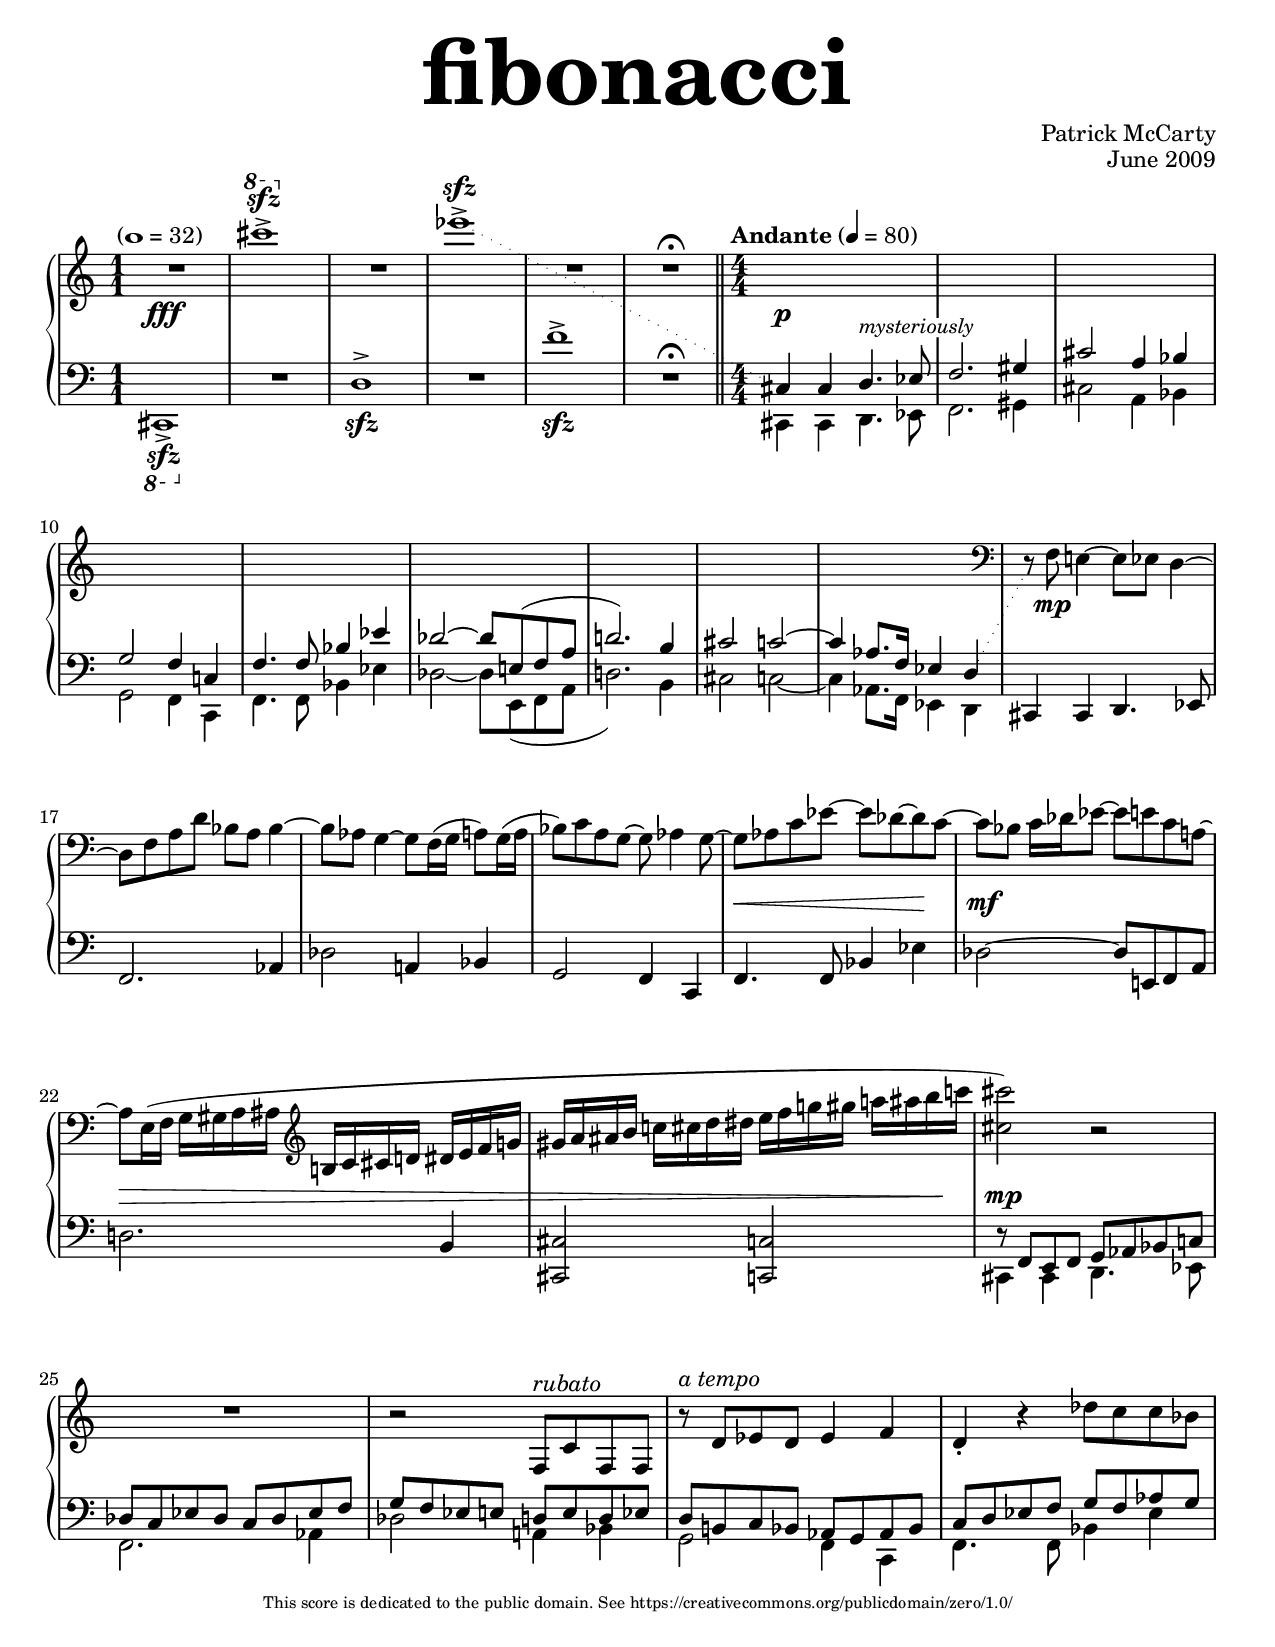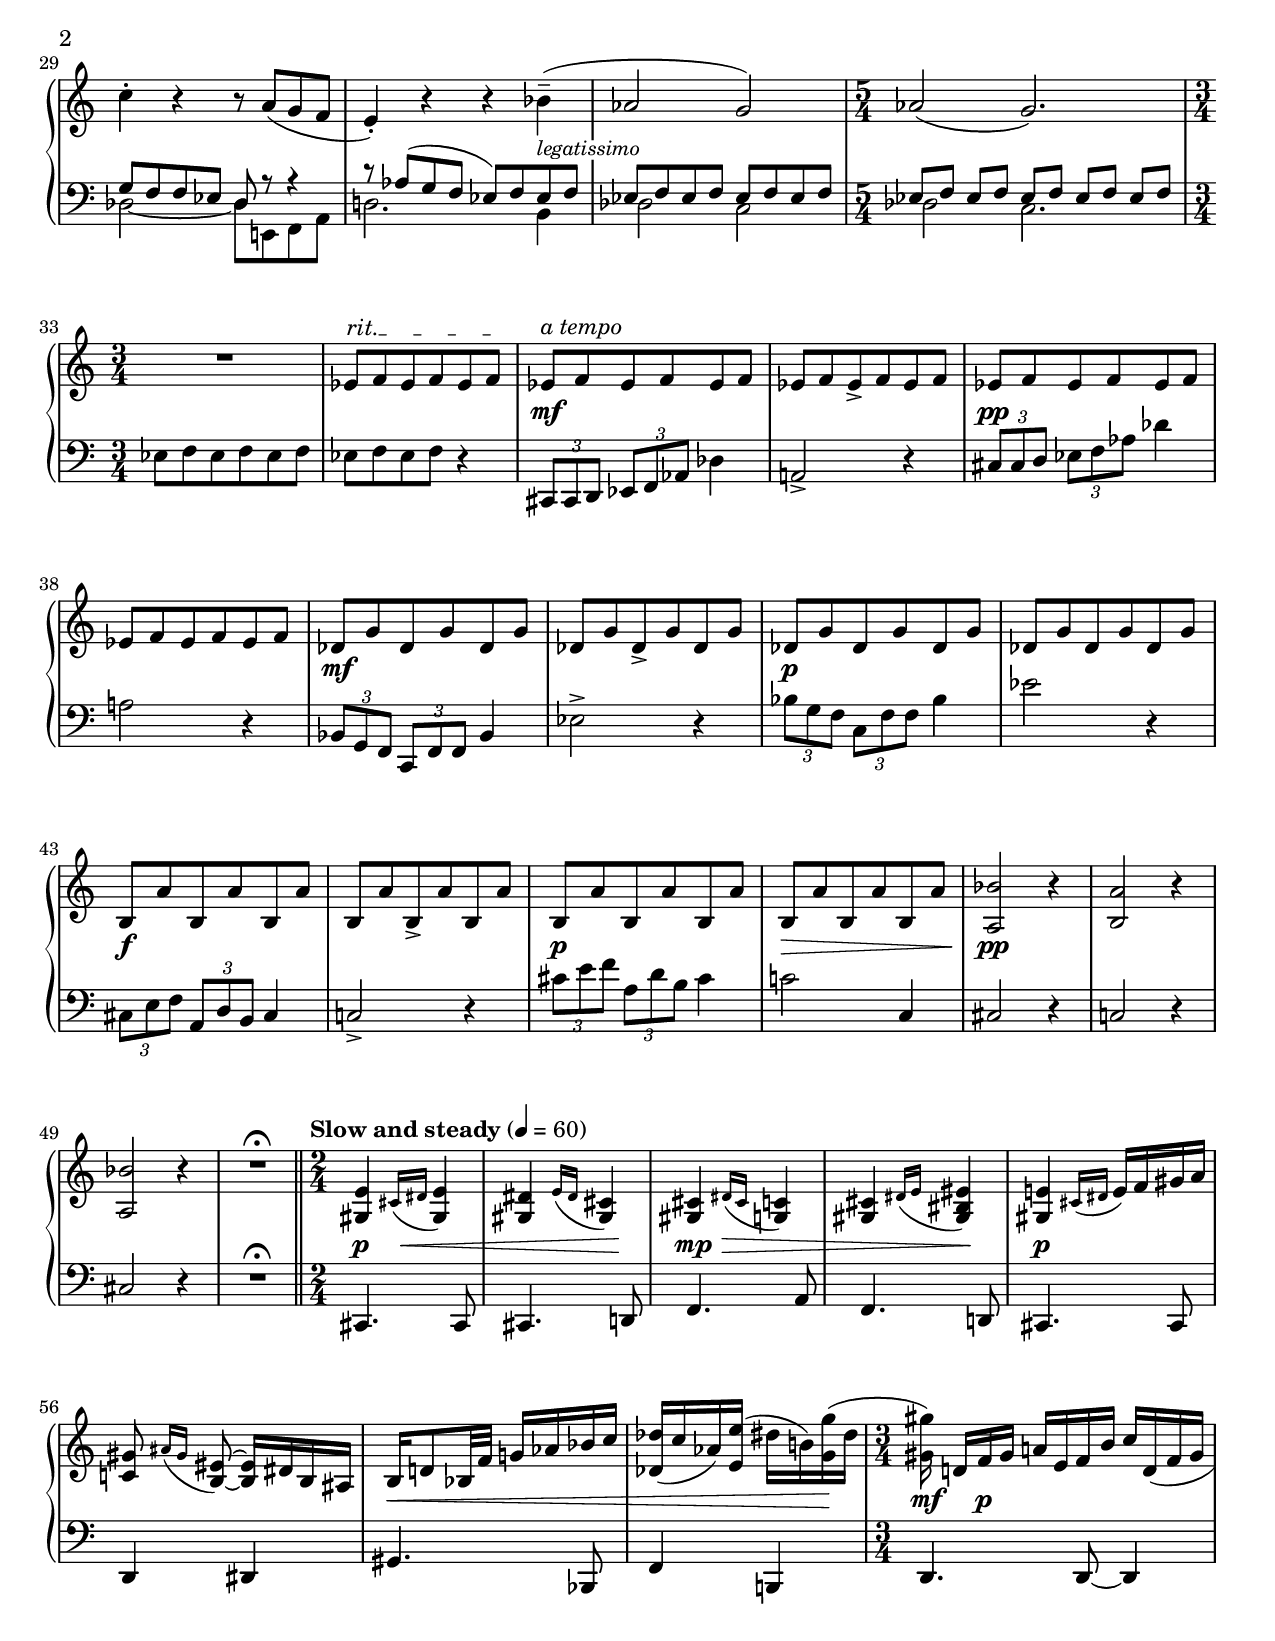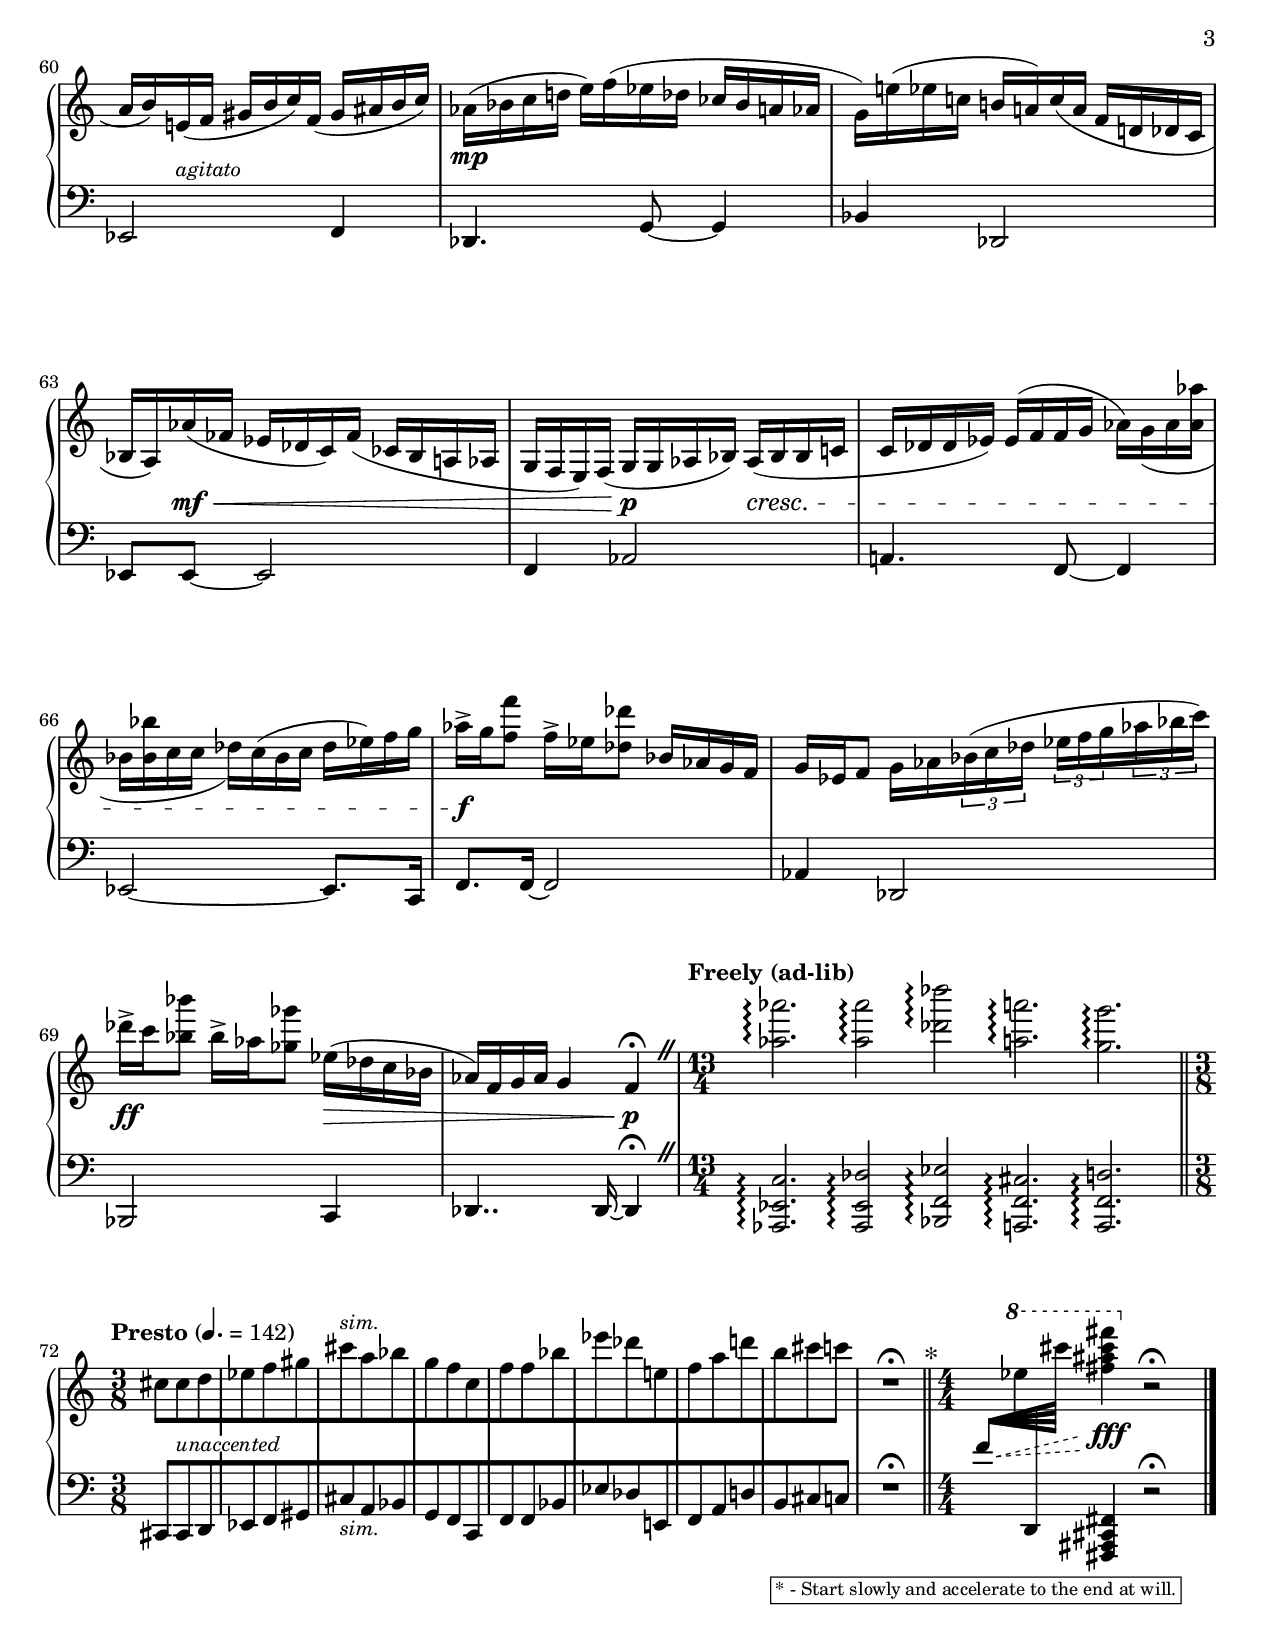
\version "2.20.0"

\include "english.ly"
\version "2.20.0"

\version "2.20.0"

%%%%%%%%%%%%%%%%%%%%%%%%%%%%%%%%%%%%%%%%%%%%%%%%%%%%%%%%%%%%%%%%%%%%%%%%%%%%%%%%
%%% \makeOctaves %%%%%%%%%%%%%%%%%%%%%%%%%%%%%%%%%%%%%%%%%%%%%%%%%%%%%%%%%%%%%%%
%%%
%%% Adds notes one or more octaves above or below the notes/chords given in the
%%% music expression.
%%%
%%% First arg: an integer (e.g. 1 = "one octave above", -1 = "one octave below")
%%% Second arg: a music expression
%%%
%%% From a public domain snippet at http://lsr.di.unimi.it/LSR/Snippet?id=445
%%%%%%%%%%%%%%%%%%%%%%%%%%%%%%%%%%%%%%%%%%%%%%%%%%%%%%%%%%%%%%%%%%%%%%%%%%%%%%%%

#(define (octave-up m t)
   (let* ((octave (1- t))
          (new-note (ly:music-deep-copy m))
          (new-pitch
            (ly:make-pitch octave
                           (ly:pitch-notename
                             (ly:music-property m 'pitch))
                           (ly:pitch-alteration
                             (ly:music-property m 'pitch)))))
   (set! (ly:music-property new-note 'pitch) new-pitch)
   new-note))

#(define (octavize-chord elements t)
   (cond
     ((null? elements) elements)
     ((eq? (ly:music-property (car elements) 'name) 'NoteEvent)
        (cons (car elements)
              (cons (octave-up (car elements) t)
                    (octavize-chord (cdr elements) t))))
     (else
       (cons (car elements)
             (octavize-chord (cdr elements) t)))))

#(define (octavize music t)
   (if (eq? (ly:music-property music 'name) 'EventChord)
       (ly:music-set-property! music
                               'elements
                               (octavize-chord
                                 (ly:music-property music 'elements) t)))
   music)

makeOctaves = #(define-music-function (arg mus) (integer? ly:music?)
                 (music-map (lambda (x) (octavize x arg))
                            (event-chord-wrap! mus)))

%%%%%%%%%%%%%%%%%%%%%%%%%%%%%%%%%%%%%%%%%%%%%%%%%%%%%%%%%%%%%%%%%%%%%%%%%%%%%%%%
%%% End \makeOctaves %%%
%%%%%%%%%%%%%%%%%%%%%%%%%%%%%%%%%%%%%%%%%%%%%%%%%%%%%%%%%%%%%%%%%%%%%%%%%%%%%%%%

%%%%%%%%%%%%%%%%%%%%%%%%%%%%%%%%%%%%%%%%%%%%%%%%%%%%%%%%%%%%%%%%%%%%%%%%%%%%%%%%
%%% \addStacc %%%%%%%%%%%%%%%%%%%%%%%%%%%%%%%%%%%%%%%%%%%%%%%%%%%%%%%%%%%%%%%%%%
%%%
%%% Defines a music function that adds a staccato articulation to all
%%% notes/chords in the music expression passed as an argument.
%%%
%%% From a public domain snippet at http://lsr.di.unimi.it/LSR/Snippet?id=82
%%%%%%%%%%%%%%%%%%%%%%%%%%%%%%%%%%%%%%%%%%%%%%%%%%%%%%%%%%%%%%%%%%%%%%%%%%%%%%%%

#(define (make-script x)
   (make-music 'ArticulationEvent
               'articulation-type x))

#(define (add-script m x)
   (case (ly:music-property m 'name)
     ((NoteEvent) (set! (ly:music-property m 'articulations)
                        (append (ly:music-property m 'articulations)
                                (list (make-script x))))
                   m)
     ((EventChord) (set! (ly:music-property m 'elements)
                         (append (ly:music-property m 'elements)
                                 (list (make-script x))))
                    m)
     (else #f)))

#(define (add-staccato m)
   (add-script m "staccato"))

addStacc = #(define-music-function (music) (ly:music?)
              (map-some-music add-staccato music))

%%%%%%%%%%%%%%%%%%%%%%%%%%%%%%%%%%%%%%%%%%%%%%%%%%%%%%%%%%%%%%%%%%%%%%%%%%%%%%%%
%%% End \addStacc %%%
%%%%%%%%%%%%%%%%%%%%%%%%%%%%%%%%%%%%%%%%%%%%%%%%%%%%%%%%%%%%%%%%%%%%%%%%%%%%%%%%


lower = \absolute {
  \ottava #-1
  cs,,1-> _ \sfz | % m. 1
  R1 | % m. 2
  \ottava #0
  d1-> _ \sfz | % m. 3
  R1 | % m. 4
  f'1-> _ \sfz | % m. 5
  R1 ^ \fermataMarkup | % m. 6
  \time 4/4
  \relative c, {
    \stemDown
    \tieDown
    cs4 cs d4. ef8 | % m. 7
    f2. gs4 | % m. 8
    cs2 a4 bf | % m. 9
    g2 f4 c | % m. 10
    f4. f8 bf4 ef | % m. 11
    df2 ~ df8 e, _ ( f a | % m. 12
    d2. ) b4 | % m. 13
    cs2 c ~ | % m. 14
    c4 af8. f16 ef4 d | % m. 15
    \stemNeutral
    \tieNeutral
    cs4 cs d4. ef8 | % m. 16
    f2. af4 | % m. 17
    df2 a4 bf | % m. 18
    g2 f4 c | % m. 19
    f4. f8 bf4 ef | % m. 20
    df2 ~ df8 e, f a | % m. 21
    d2. b4 | % m. 22
    \makeOctaves #-1 { cs2 c } | % m. 23

    % second time (two voices)
    <<
      {
        \voiceOne
        d8\rest f, e f g af bf c | % m. 24
        df8 c ef df c df ef f | % m. 25
        g8 f ef e d e d ef | % m. 26
        d8 b c bf af g af bf | % m. 27
        c8 d ef f g f af g | % m. 28
        g8 f f ef df r8 r4 | % m. 29
        r8 af'8 ( g f ef ) f ef f | % m. 30
        \repeat unfold 4 { ef8 f } | % m. 31
        \time 5/4
        \repeat unfold 5 { ef8 f } | % m. 32
      }
      \\
      {
        \voiceTwo
        cs,4 cs d4. ef8 | % m. 24
        f2. af4 | % m. 25
        df2 a4 bf | % m. 26
        g2 f4 c | % m. 27
        f4. f8 bf4 ef | % m. 28
        df2 ~ df8 e, f a | % m. 29
        d2. b4 | % m. 30
        df2 c | % m. 31
        df2 c2. | % m. 32
      }
    >>
    %% must return to a single voice
    \oneVoice

    \time 3/4
    \repeat unfold 3 { ef8 f } | % m. 33
    \repeat unfold 2 { ef8 f } r4 | % m. 34

    %% first time
    \tuplet 3/2 { cs,8 cs d }
    \tuplet 3/2 { ef8 f af }
    df4 | % m. 35
    a2-> r4 | % m. 36

    %% second time
    \tuplet 3/2 { cs8 cs d }
    \tuplet 3/2 { ef8 f af }
    df4 | % m. 37
    a2 r4 | % m. 38

    %% first time
    \tuplet 3/2 { bf,8 g f }
    \tuplet 3/2 { c8 f f }
    bf4 | % m. 39
    ef2-> r4 | % m. 40

    %% second time
    \tuplet 3/2 { bf'8 g f }
    \tuplet 3/2 { c8 f f }
    bf4 | % m. 41
    ef2 r4 | % m. 42

    %% first time
    \tuplet 3/2 { cs,8 e f }
    \tuplet 3/2 { a,8 d b }
    cs4 | % m. 43
    c2-> r4 | % m. 44

    %% second time
    \tuplet 3/2 { cs'8 e f }
    \tuplet 3/2 { a,8 d b }
    cs4 | % m. 45
    c2 c,4 | % m. 46

    cs2 r4 | % m. 47
    c2 r4 | % m. 48
    cs2 r4 | % m. 49

    R1 * 3/4 ^ \fermataMarkup

    \bar "||" | % m. 50


    %% Slow and steady %%
    \time 2/4
    cs,4. cs8 | % m. 51
    cs4. d8 | % m. 52
    f4. a8 | % m. 53
    f4. d8 | % m. 54

    cs4. cs8 | % m. 55
    d4 ds | % m. 56
    gs4. bf,8 | % m. 57
    f'4 b, | % m. 58

    \time 3/4
    d4. d8 ~ d4 | % m. 59
    ef2 f4 | % m. 60
    df4. g8 ~ g4 | % m. 61
    bf4 df,2 | % m. 62
    ef8 ef ~ ef2 | % m. 63
    f4 af2 | % m. 64
    a4. f8 ~ f4 | % m. 65
    ef2 ~ ef8. c16 | % m. 66
    f8. f16 ~ f2 | % m. 67
    af4 df,2 | % m. 68
    bf2 c4 | % m. 69
    df4.. df16 ~
    \override BreathingSign.text =
      \markup { \musicglyph "scripts.caesura.straight" }
    df4 \fermata \breathe | % m. 70

    %%%%

    %%% Freely %%%
    \time 13/4
    <af ef' c'>2. \arpeggio <af ef' df'>2 \arpeggio
    <bf f' ef'>2 \arpeggio <a f' cs'>2. \arpeggio
    <a f' d'>2. \arpeggio
    \bar "||" | % m. 71

    %%% Tempo change
    %%% "Presto"
    \time 3/8
    %% manual beam
    \once \override Beam.positions = #'(3 . 3)
    \addStacc { cs8 [ cs d | % m. 72
    ef8 f gs } | % m. 73
    cs8 _ \markup \small \italic { sim. } a bf | % m. 74
    g8 f c | % m. 75
    f8 f bf | % m. 76
    ef8 df e, | % m. 77
    f8 a d | % m. 78
    b8 cs c ]
    R1 * 3/8 ^ \fermataMarkup
    \bar "||" | % m. 79
    \once \override Score.RehearsalMark.break-align-symbols = #'(time-signature)
    \mark \markup { \huge "*" }
  }

  %% Last measure
  \absolute {
    \time 4/4
    \override Beam.thickness = #0.35
    \override Beam.grow-direction = #RIGHT
    \scaleDurations #'(4 . 1)
    {
      \featherDurations #(ly:make-moment 2/3)
      {
        \once \override Beam.positions = #'(7 . 8.7)
        f'64
        _ \markup
          \tiny
          \center-align
          \box
          \pad-around #0.25 { "* - Start slowly and accelerate to the end at will." }
        [
        \change Staff = "RH"
        \ottava #1
        ef'''64
        \change Staff = "LH"
        d,64
        \change Staff = "RH"
        cs''''64 ]
      }
    }
    \change Staff = "LH"
    <fs, cs, as,, fs,,>4
    r2 \fermata
    \bar "|." | % m. 80
  }
}


% vim: ft=lilypond sw=2 et sts=2

\version "2.20.0"

\version "2.20.0"

%%%%%%%%%%%%%%%%%%%%%%%%%%%%%%%%%%%%%%%%%%%%%%%%%%%%%%%%%%%%%%%%%%%%%%%%%%%%%%%%
%%% \makeOctaves %%%%%%%%%%%%%%%%%%%%%%%%%%%%%%%%%%%%%%%%%%%%%%%%%%%%%%%%%%%%%%%
%%%
%%% Adds notes one or more octaves above or below the notes/chords given in the
%%% music expression.
%%%
%%% First arg: an integer (e.g. 1 = "one octave above", -1 = "one octave below")
%%% Second arg: a music expression
%%%
%%% From a public domain snippet at http://lsr.di.unimi.it/LSR/Snippet?id=445
%%%%%%%%%%%%%%%%%%%%%%%%%%%%%%%%%%%%%%%%%%%%%%%%%%%%%%%%%%%%%%%%%%%%%%%%%%%%%%%%

#(define (octave-up m t)
   (let* ((octave (1- t))
          (new-note (ly:music-deep-copy m))
          (new-pitch
            (ly:make-pitch octave
                           (ly:pitch-notename
                             (ly:music-property m 'pitch))
                           (ly:pitch-alteration
                             (ly:music-property m 'pitch)))))
   (set! (ly:music-property new-note 'pitch) new-pitch)
   new-note))

#(define (octavize-chord elements t)
   (cond
     ((null? elements) elements)
     ((eq? (ly:music-property (car elements) 'name) 'NoteEvent)
        (cons (car elements)
              (cons (octave-up (car elements) t)
                    (octavize-chord (cdr elements) t))))
     (else
       (cons (car elements)
             (octavize-chord (cdr elements) t)))))

#(define (octavize music t)
   (if (eq? (ly:music-property music 'name) 'EventChord)
       (ly:music-set-property! music
                               'elements
                               (octavize-chord
                                 (ly:music-property music 'elements) t)))
   music)

makeOctaves = #(define-music-function (arg mus) (integer? ly:music?)
                 (music-map (lambda (x) (octavize x arg))
                            (event-chord-wrap! mus)))

%%%%%%%%%%%%%%%%%%%%%%%%%%%%%%%%%%%%%%%%%%%%%%%%%%%%%%%%%%%%%%%%%%%%%%%%%%%%%%%%
%%% End \makeOctaves %%%
%%%%%%%%%%%%%%%%%%%%%%%%%%%%%%%%%%%%%%%%%%%%%%%%%%%%%%%%%%%%%%%%%%%%%%%%%%%%%%%%

%%%%%%%%%%%%%%%%%%%%%%%%%%%%%%%%%%%%%%%%%%%%%%%%%%%%%%%%%%%%%%%%%%%%%%%%%%%%%%%%
%%% \addStacc %%%%%%%%%%%%%%%%%%%%%%%%%%%%%%%%%%%%%%%%%%%%%%%%%%%%%%%%%%%%%%%%%%
%%%
%%% Defines a music function that adds a staccato articulation to all
%%% notes/chords in the music expression passed as an argument.
%%%
%%% From a public domain snippet at http://lsr.di.unimi.it/LSR/Snippet?id=82
%%%%%%%%%%%%%%%%%%%%%%%%%%%%%%%%%%%%%%%%%%%%%%%%%%%%%%%%%%%%%%%%%%%%%%%%%%%%%%%%

#(define (make-script x)
   (make-music 'ArticulationEvent
               'articulation-type x))

#(define (add-script m x)
   (case (ly:music-property m 'name)
     ((NoteEvent) (set! (ly:music-property m 'articulations)
                        (append (ly:music-property m 'articulations)
                                (list (make-script x))))
                   m)
     ((EventChord) (set! (ly:music-property m 'elements)
                         (append (ly:music-property m 'elements)
                                 (list (make-script x))))
                    m)
     (else #f)))

#(define (add-staccato m)
   (add-script m "staccato"))

addStacc = #(define-music-function (music) (ly:music?)
              (map-some-music add-staccato music))

%%%%%%%%%%%%%%%%%%%%%%%%%%%%%%%%%%%%%%%%%%%%%%%%%%%%%%%%%%%%%%%%%%%%%%%%%%%%%%%%
%%% End \addStacc %%%
%%%%%%%%%%%%%%%%%%%%%%%%%%%%%%%%%%%%%%%%%%%%%%%%%%%%%%%%%%%%%%%%%%%%%%%%%%%%%%%%


upper = \absolute {
  \override VoiceFollower.style = #'dotted-line
  \tempo "" 1 = 32
  \showStaffSwitch
  R1 | % m. 1
  \ottava #1
  cs''''1-> ^ \sfz | % m. 2
  R1 | % m. 3
  \ottava #0
  ef'''1-> ^ \sfz | % m. 4
  R1 | % m. 5
  R1 ^ \fermataMarkup \bar "||" | % m. 6
  \tempo "Andante" 4 = 80
  \change Staff = "LH"
  \time 4/4
  \relative c {
    \stemUp
    \tieUp
    cs4 cs d4. ef8 | % m. 7
    f2. gs4 | % m. 8
    cs2 a4 bf | % m. 9
    g2 f4 c | % m. 10
    f4. f8 bf4 ef | % m. 11
    df2 ~ df8 e, ^ ( f a | % m. 12
    d2. ) b4 | % m. 13
    cs2 c ~ | % m. 14
    c4 af8. f16 ef4 d | % m. 15
    \change Staff = "RH"
    \clef "bass"
    \stemNeutral
    \tieNeutral
    r8 f8 e4 ~ e8 ef d4 ~ | % m. 16
    d8 f a d bf a bf4 ~ | % m. 17
    bf8 af g4 ~ g8 f16 ( g a8 ) g16 ( a | % m. 18
    bf8 ) c a g ~ g af4 g8 ~ | % m. 19
    g8 af c ef ~ ef df ~ df c ~ | % m. 20
    c8 bf c16 df ef8 ~ ef e c a ~ | % m. 21
    a8 e16 ( f g gs a as
    \clef "treble"
    b16 c cs d
    ds e f g | % m. 22
    gs16 a as b c cs d ds
    e16 f g gs a as b c | % m. 23
    \makeOctaves #-1 { cs2 ) r2 } | % m. 24
    R1 | % m. 25
    r2 \addStacc { f,,,8
    ^ \markup \italic { "rubato" }
    c' f, f } | % m. 26
    r8
    ^ \markup \italic { "a tempo" }
    \addStacc { d'8 ef d ef4 f } | % m. 27
    d4-. r4 \addStacc { df'8 c c bf } | % m. 28
    c4-. r4 r8 a8 ( g f | % m. 29
    e4-. ) r4 r bf'4-- ( | % m. 30
    af2 g2 ) | % m. 31
    \time 5/4
    af2 ( g2. ) | % m. 32

    \time 3/4
    R1 * 3/4 | % m. 33
    \override TextSpanner.bound-details.left.text = #"rit."
    ef8
    \startTextSpan
    f ef f ef f
    \stopTextSpan
    | % m. 34

    %% first time
    ef8 ^ \markup \italic { "a tempo" } f \repeat unfold 2 { ef8 f } | % m. 35
    ef8 f ef-> f ef f | % m. 36
    %% second time
    \repeat unfold 3 { ef8 f } | % m. 37
    ef8 f ef f ef f | % m. 38

    %% first time
    \repeat unfold 3 { df8 g } | % m. 39
    df8 g df-> g df g | % m. 40
    %% second time
    \repeat unfold 3 { df8 g } | % m. 41
    df8 g df g df g | % m. 42

    %% first time
    \repeat unfold 3 { b,8 a' } | % m. 43
    b,8 a' b,-> a' b, a' | % m. 44
    %% second time
    \repeat unfold 3 { b,8 a' } | % m. 45
    b,8 a' b, a' b, a' | % m. 46

    <a, bf'>2 r4 | % m. 47
    <b a'>2 r4 | % m. 48
    <a bf'>2 r4 | % m. 49

    R1 * 3/4 ^ \fermataMarkup
    \bar "||" | % m. 50

    %% section 3

    \time 2/4
    \tempo "Slow and steady" 4 = 60
    <e' gs,>4 \acciaccatura { cs16[ ds] } <e gs,>4 | % m. 51
    <ds gs,>4 \acciaccatura { e16[ ds] } <cs gs>4 | % m. 52
    <cs gs>4 \acciaccatura { ds16[ cs] } <c g>4  | % m. 53
    <cs gs>4 \acciaccatura { ds16[ e] } <es bs gs>4 | % m. 54

    <e gs,>4 \acciaccatura { cs16[ ds] } e16 f gs a | % m. 55
    <gs c,>8 \acciaccatura { as16[ gs] } <es b>8 ~ <es b>16 ds b as | % m. 56

    b16 d8 bf32 f' g16 af bf c | % m. 57
    <df df,>16 ( c af ) <e' e,> ( ds b ) <g' g,> ( ds | % m. 58

    \time 3/4
    \override Beam.breakable = ##t
    <gs gs,>16 ) \noBeam d,16 f gs
    a16 e f b
    c16 d, ( f gs | % m. 59

    a16 b ) e, ( f
    gs16 b c ) f, (
    gs16 as b c ) | % m. 60

    af16 ( bf c d
    e16 ) f ( ef df
    cf16 bf a af | % m. 61

    g16 ) e' ( ef c
    b16 a ) c ( a
    f16 d df c | % m. 62

    bf16 a ) af' ( ff
    ef16 df c ) ff (
    cf16 bf a af | % m. 63

    g16 f e ) f (
    g16 g af bf )
    af16 ( bf bf c | % m. 64

    c16 df df ef )
    ef16 ( f f g
    af16 ) g _ ( af <af af'> | % m. 65

    bf16 <bf bf'> c c
    df16 ) c ( bf c
    df16 ef ) f g | % m. 66

    af16-> g <f f'>8 f16-> ef <df df'>8
    bf16 af g f | % m. 67

    g16 ef f8
    g16 af \tuplet 3/2 { bf16 ( c df }
    \tuplet 3/2 { ef16 f g }
    \tuplet 3/2 { af16 bf c ) } | % m. 68

    df16-> c <bf bf'>8 bf16-> af <gf gf'>8
    ef16 ( df c bf | % m. 69

    af16 ) f g af
    g4
    \override BreathingSign.text =
      \markup { \musicglyph "scripts.caesura.straight" }
    f4 \fermata \breathe | % m. 70

    %%%%
    \tempo "Freely (ad-lib)"
    \time 13/4
    <af'' af,>2. \arpeggio <af af,>2 \arpeggio
    <df df,>2 \arpeggio <a a,>2. \arpeggio
    <g g,>2. \arpeggio
    \bar "||" | % m. 71

    %%% Tempo change
    \tempo "Presto" 4. = 142
    \time 3/8
    %% manual beam
    \once \override Beam.positions = #'(-3 . -3)
    \addStacc { cs,,8 [ cs d | % m. 72
    ef8 f gs } | % m. 73
    cs8 ^ \markup \small \italic { sim. } a bf | % m. 74
    g8 f c | % m. 75
    f8 f bf | % m. 76
    ef8 df e, | % m. 77
    f8 a d | % m. 78
    b8 cs c ] | % m. 79
    R1 * 3/8 ^ \fermataMarkup
    \bar "||" | % m. 80
  }

  \absolute {
    \time 4/4
    s4
    <fs''' as''' cs'''' fs''''>4
    \ottava #0
    r2 \fermata
    \bar "|."
  }
}


% vim: ft=lilypond sw=2 et sts=2

\version "2.20.0"

\version "2.20.0"

%%%%%%%%%%%%%%%%%%%%%%%%%%%%%%%%%%%%%%%%%%%%%%%%%%%%%%%%%%%%%%%%%%%%%%%%%%%%%%%%
%%% \makeOctaves %%%%%%%%%%%%%%%%%%%%%%%%%%%%%%%%%%%%%%%%%%%%%%%%%%%%%%%%%%%%%%%
%%%
%%% Adds notes one or more octaves above or below the notes/chords given in the
%%% music expression.
%%%
%%% First arg: an integer (e.g. 1 = "one octave above", -1 = "one octave below")
%%% Second arg: a music expression
%%%
%%% From a public domain snippet at http://lsr.di.unimi.it/LSR/Snippet?id=445
%%%%%%%%%%%%%%%%%%%%%%%%%%%%%%%%%%%%%%%%%%%%%%%%%%%%%%%%%%%%%%%%%%%%%%%%%%%%%%%%

#(define (octave-up m t)
   (let* ((octave (1- t))
          (new-note (ly:music-deep-copy m))
          (new-pitch
            (ly:make-pitch octave
                           (ly:pitch-notename
                             (ly:music-property m 'pitch))
                           (ly:pitch-alteration
                             (ly:music-property m 'pitch)))))
   (set! (ly:music-property new-note 'pitch) new-pitch)
   new-note))

#(define (octavize-chord elements t)
   (cond
     ((null? elements) elements)
     ((eq? (ly:music-property (car elements) 'name) 'NoteEvent)
        (cons (car elements)
              (cons (octave-up (car elements) t)
                    (octavize-chord (cdr elements) t))))
     (else
       (cons (car elements)
             (octavize-chord (cdr elements) t)))))

#(define (octavize music t)
   (if (eq? (ly:music-property music 'name) 'EventChord)
       (ly:music-set-property! music
                               'elements
                               (octavize-chord
                                 (ly:music-property music 'elements) t)))
   music)

makeOctaves = #(define-music-function (arg mus) (integer? ly:music?)
                 (music-map (lambda (x) (octavize x arg))
                            (event-chord-wrap! mus)))

%%%%%%%%%%%%%%%%%%%%%%%%%%%%%%%%%%%%%%%%%%%%%%%%%%%%%%%%%%%%%%%%%%%%%%%%%%%%%%%%
%%% End \makeOctaves %%%
%%%%%%%%%%%%%%%%%%%%%%%%%%%%%%%%%%%%%%%%%%%%%%%%%%%%%%%%%%%%%%%%%%%%%%%%%%%%%%%%

%%%%%%%%%%%%%%%%%%%%%%%%%%%%%%%%%%%%%%%%%%%%%%%%%%%%%%%%%%%%%%%%%%%%%%%%%%%%%%%%
%%% \addStacc %%%%%%%%%%%%%%%%%%%%%%%%%%%%%%%%%%%%%%%%%%%%%%%%%%%%%%%%%%%%%%%%%%
%%%
%%% Defines a music function that adds a staccato articulation to all
%%% notes/chords in the music expression passed as an argument.
%%%
%%% From a public domain snippet at http://lsr.di.unimi.it/LSR/Snippet?id=82
%%%%%%%%%%%%%%%%%%%%%%%%%%%%%%%%%%%%%%%%%%%%%%%%%%%%%%%%%%%%%%%%%%%%%%%%%%%%%%%%

#(define (make-script x)
   (make-music 'ArticulationEvent
               'articulation-type x))

#(define (add-script m x)
   (case (ly:music-property m 'name)
     ((NoteEvent) (set! (ly:music-property m 'articulations)
                        (append (ly:music-property m 'articulations)
                                (list (make-script x))))
                   m)
     ((EventChord) (set! (ly:music-property m 'elements)
                         (append (ly:music-property m 'elements)
                                 (list (make-script x))))
                    m)
     (else #f)))

#(define (add-staccato m)
   (add-script m "staccato"))

addStacc = #(define-music-function (music) (ly:music?)
              (map-some-music add-staccato music))

%%%%%%%%%%%%%%%%%%%%%%%%%%%%%%%%%%%%%%%%%%%%%%%%%%%%%%%%%%%%%%%%%%%%%%%%%%%%%%%%
%%% End \addStacc %%%
%%%%%%%%%%%%%%%%%%%%%%%%%%%%%%%%%%%%%%%%%%%%%%%%%%%%%%%%%%%%%%%%%%%%%%%%%%%%%%%%


dynamics = {
  s1 \fff | % m. 1
  s1 | % m. 2
  s1 | % m. 3
  s1 | % m. 4
  s1 | % m. 5
  s1 | % m. 6
  s2 \p
  s2 - \markup \italic \small \whiteout { "mysteriously" } | % m. 7
  s1 | % m. 8
  s1 | % m. 9
  s1 | % m. 10
  s1 | % m. 11
  s1 | % m. 12
  s1 | % m. 13
  s1 | % m. 14
  s1 | % m. 15
  s8 s8 \mp s4 s2 | % m. 16
  s1 | % m. 17
  s1 | % m. 18
  s1 | % m. 19
  \once \override Hairpin.bound-padding = #3
  s1 \< | % m. 20
  s1 \mf | % m. 21
  \once \override Hairpin.bound-padding = #3
  s1 \> | % m. 22
  s1 | % m. 23
  s1 \mp | % m. 24
  s1 | % m. 25
  s1 | % m. 26
  s1 | % m. 27
  s1 | % m. 28
  s1 | % m. 29
  s2 s4 s4 - \markup \italic \small \whiteout { "legatissimo" } | % m. 30
  s1 | % m. 31
  s1 * 5/4 | % m. 32
  s1 * 3/4 | % m. 33
  s1 * 3/4 | % m. 34
  s \mf | % m. 35
  s | % m. 36
  s \pp | % m. 37
  s | % m. 38
  s \mf | % m. 39
  s | % m. 40
  s \p | % m. 41
  s | % m. 42
  s \f | % m. 43
  s | % m. 44
  s \p | % m. 45
  s \> | % m. 46
  s \pp | % m. 47
  s | % m. 48
  s | % m. 49
  s | % m. 50
  \once \override Hairpin.bound-padding = #3
  s4 \p \< s4 | % m. 51
  s4 s4 | % m. 52
  s4 \mp \> s4 | % m. 53
  s4 s4 \! | % m. 54
  s4 \p s4 | % m. 55
  s1 * 2/4 | % m. 56
  \once \override Hairpin.bound-padding = #3.5
  s4 \< s4 | % m. 57
  s4 s4 | % m. 58
  s8 \mf s8 \p s4 s4 | % m. 59
  s16*2 s16 - \markup \italic \small \whiteout { "agitato" } s16 s2 | % m. 60
  s4 \mp s4 s4 | % m. 61
  s1 * 3/4 | % m. 62
  s16*2 s16 \mf \< s16 s2 | % m. 63
  s4 s4 \p
  \crescTextCresc
  s4 \< | % m. 64
  s1 * 3/4 | % m. 65
  s | % m. 66
  s \f | % m. 67
  \crescHairpin
  s | % m. 68
  s4 \ff s4 s4 \> | % m. 69
  s4 s s \p | % m. 70
  s1 * 13/4 | % m. 71
  \override TextScript.outside-staff-priority = ##f
  \override TextScript.staff-padding = #0
  \override TextScript.padding = #0
  s8 s8 - \markup \whiteout \italic \small { unaccented } s8 | % m. 72
  s1 * 3/8 | % m. 73
  s | % m. 74
  s | % m. 75
  s | % m. 76
  s | % m. 77
  s | % m. 78
  s | % m. 79
  s | % m. 80
  \override Hairpin.extra-offset = #'(2 . -2)
  \override Hairpin.rotation = #'(9 -1 0)
  \override Hairpin.bound-padding = #3
  \once \override Hairpin.style = #'dashed-line
  s4 \< s4 \fff s2 | % m. 81
}


% vim: ft=lilypond sw=2 et sts=2

\version "2.20.0"

%%%%%%%%%%%%%%%%%%%%%%%%%%%%%%%%%%%%%%%%%%%%%%%%%%%%%%%%%%%%%%%%%%%%%%%%%%%%%%%%
%%% \makeOctaves %%%%%%%%%%%%%%%%%%%%%%%%%%%%%%%%%%%%%%%%%%%%%%%%%%%%%%%%%%%%%%%
%%%
%%% Adds notes one or more octaves above or below the notes/chords given in the
%%% music expression.
%%%
%%% First arg: an integer (e.g. 1 = "one octave above", -1 = "one octave below")
%%% Second arg: a music expression
%%%
%%% From a public domain snippet at http://lsr.di.unimi.it/LSR/Snippet?id=445
%%%%%%%%%%%%%%%%%%%%%%%%%%%%%%%%%%%%%%%%%%%%%%%%%%%%%%%%%%%%%%%%%%%%%%%%%%%%%%%%

#(define (octave-up m t)
   (let* ((octave (1- t))
          (new-note (ly:music-deep-copy m))
          (new-pitch
            (ly:make-pitch octave
                           (ly:pitch-notename
                             (ly:music-property m 'pitch))
                           (ly:pitch-alteration
                             (ly:music-property m 'pitch)))))
   (set! (ly:music-property new-note 'pitch) new-pitch)
   new-note))

#(define (octavize-chord elements t)
   (cond
     ((null? elements) elements)
     ((eq? (ly:music-property (car elements) 'name) 'NoteEvent)
        (cons (car elements)
              (cons (octave-up (car elements) t)
                    (octavize-chord (cdr elements) t))))
     (else
       (cons (car elements)
             (octavize-chord (cdr elements) t)))))

#(define (octavize music t)
   (if (eq? (ly:music-property music 'name) 'EventChord)
       (ly:music-set-property! music
                               'elements
                               (octavize-chord
                                 (ly:music-property music 'elements) t)))
   music)

makeOctaves = #(define-music-function (arg mus) (integer? ly:music?)
                 (music-map (lambda (x) (octavize x arg))
                            (event-chord-wrap! mus)))

%%%%%%%%%%%%%%%%%%%%%%%%%%%%%%%%%%%%%%%%%%%%%%%%%%%%%%%%%%%%%%%%%%%%%%%%%%%%%%%%
%%% End \makeOctaves %%%
%%%%%%%%%%%%%%%%%%%%%%%%%%%%%%%%%%%%%%%%%%%%%%%%%%%%%%%%%%%%%%%%%%%%%%%%%%%%%%%%

%%%%%%%%%%%%%%%%%%%%%%%%%%%%%%%%%%%%%%%%%%%%%%%%%%%%%%%%%%%%%%%%%%%%%%%%%%%%%%%%
%%% \addStacc %%%%%%%%%%%%%%%%%%%%%%%%%%%%%%%%%%%%%%%%%%%%%%%%%%%%%%%%%%%%%%%%%%
%%%
%%% Defines a music function that adds a staccato articulation to all
%%% notes/chords in the music expression passed as an argument.
%%%
%%% From a public domain snippet at http://lsr.di.unimi.it/LSR/Snippet?id=82
%%%%%%%%%%%%%%%%%%%%%%%%%%%%%%%%%%%%%%%%%%%%%%%%%%%%%%%%%%%%%%%%%%%%%%%%%%%%%%%%

#(define (make-script x)
   (make-music 'ArticulationEvent
               'articulation-type x))

#(define (add-script m x)
   (case (ly:music-property m 'name)
     ((NoteEvent) (set! (ly:music-property m 'articulations)
                        (append (ly:music-property m 'articulations)
                                (list (make-script x))))
                   m)
     ((EventChord) (set! (ly:music-property m 'elements)
                         (append (ly:music-property m 'elements)
                                 (list (make-script x))))
                    m)
     (else #f)))

#(define (add-staccato m)
   (add-script m "staccato"))

addStacc = #(define-music-function (music) (ly:music?)
              (map-some-music add-staccato music))

%%%%%%%%%%%%%%%%%%%%%%%%%%%%%%%%%%%%%%%%%%%%%%%%%%%%%%%%%%%%%%%%%%%%%%%%%%%%%%%%
%%% End \addStacc %%%
%%%%%%%%%%%%%%%%%%%%%%%%%%%%%%%%%%%%%%%%%%%%%%%%%%%%%%%%%%%%%%%%%%%%%%%%%%%%%%%%


#(ly:set-option 'point-and-click #f)
#(set-default-paper-size "letter")

\header {
  title = \markup \fontsize #8 { fibonacci }
  composer = "Patrick McCarty"
  opus = "June 2009"
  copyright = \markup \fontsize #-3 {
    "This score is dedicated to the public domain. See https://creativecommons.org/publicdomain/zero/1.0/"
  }
}

\paper {
  indent = #0
  ragged-last-bottom = ##f
  %annotate-spacing = ##t
}

%%% Music is defined in variables %%%

%%% BEGIN score output %%%
\score {
  \new PianoStaff = "pianostaff" <<
    \new Staff = "RH" {
      \accidentalStyle Score.piano
      \clef "treble"
      \numericTimeSignature
      \time 1/1
      \upper
    }

    \new Dynamics = "Dynamics_pf" \dynamics

    \new Staff = "LH" {
      \clef "bass"
      \numericTimeSignature
      \time 1/1
      \lower
    }
  >>

  \layout {
    \context {
      \Score
      \override Arpeggio.X-extent = #'(-1 . 1)
    }

  }
}


% vim: ft=lilypond sw=2 et sts=2
